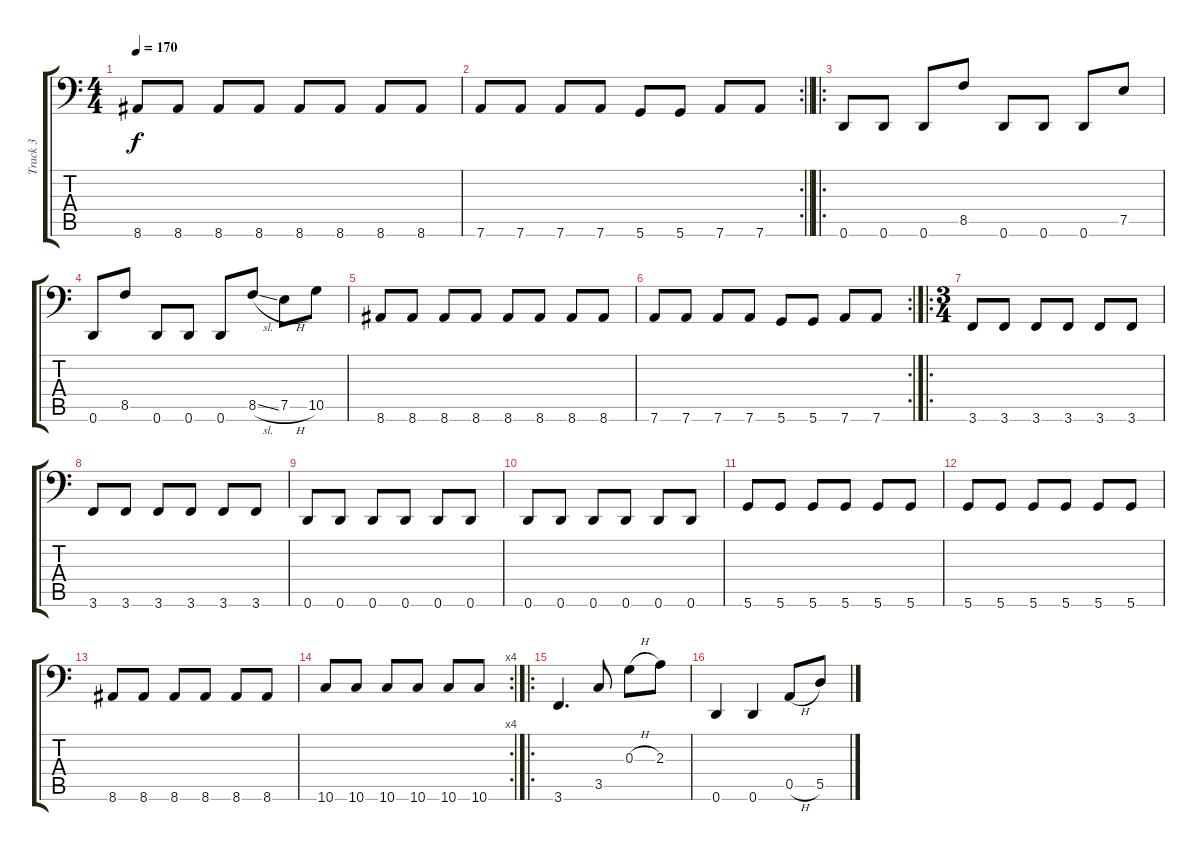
\track ("Track 3" "Track 3") {instrument electricbasspick}
\staff {score tabs}
\tuning (E3 B2 G2 D2 A1 D1) {hide}
\ts (4 4)
\tempo 170
\clef f4
\ks c
8.6.8{dy f} 8.6.8 8.6.8 8.6.8 8.6.8 8.6.8 8.6.8 8.6.8 |
\rc 2
\barLineRight lightlight
7.6.8 7.6.8 7.6.8 7.6.8 5.6.8 5.6.8 7.6.8 7.6.8 |
\ro
0.6.8 0.6.8 0.6.8 8.5.8 0.6.8 0.6.8 0.6.8 7.5.8 |
0.6.8 8.5.8 0.6.8 0.6.8 0.6.8 8.5{sl}.8 7.5{h}.8 10.5.8 |
8.6.8 8.6.8 8.6.8 8.6.8 8.6.8 8.6.8 8.6.8 8.6.8 |
\rc 2
7.6.8 7.6.8 7.6.8 7.6.8 5.6.8 5.6.8 7.6.8 7.6.8 |
\ro
\ts (3 4)
3.6.8 3.6.8 3.6.8 3.6.8 3.6.8 3.6.8 |
3.6.8 3.6.8 3.6.8 3.6.8 3.6.8 3.6.8 |
0.6.8 0.6.8 0.6.8 0.6.8 0.6.8 0.6.8 |
0.6.8 0.6.8 0.6.8 0.6.8 0.6.8 0.6.8 |
5.6.8 5.6.8 5.6.8 5.6.8 5.6.8 5.6.8 |
5.6.8 5.6.8 5.6.8 5.6.8 5.6.8 5.6.8 |
8.6.8 8.6.8 8.6.8 8.6.8 8.6.8 8.6.8 |
\rc 4
10.6.8 10.6.8 10.6.8 10.6.8 10.6.8 10.6.8 |
\ro
3.6.4{d} 3.5.8 0.3{h}.8 2.3.8 |
0.6.4 0.6.4 0.5{h}.8 5.5.8
